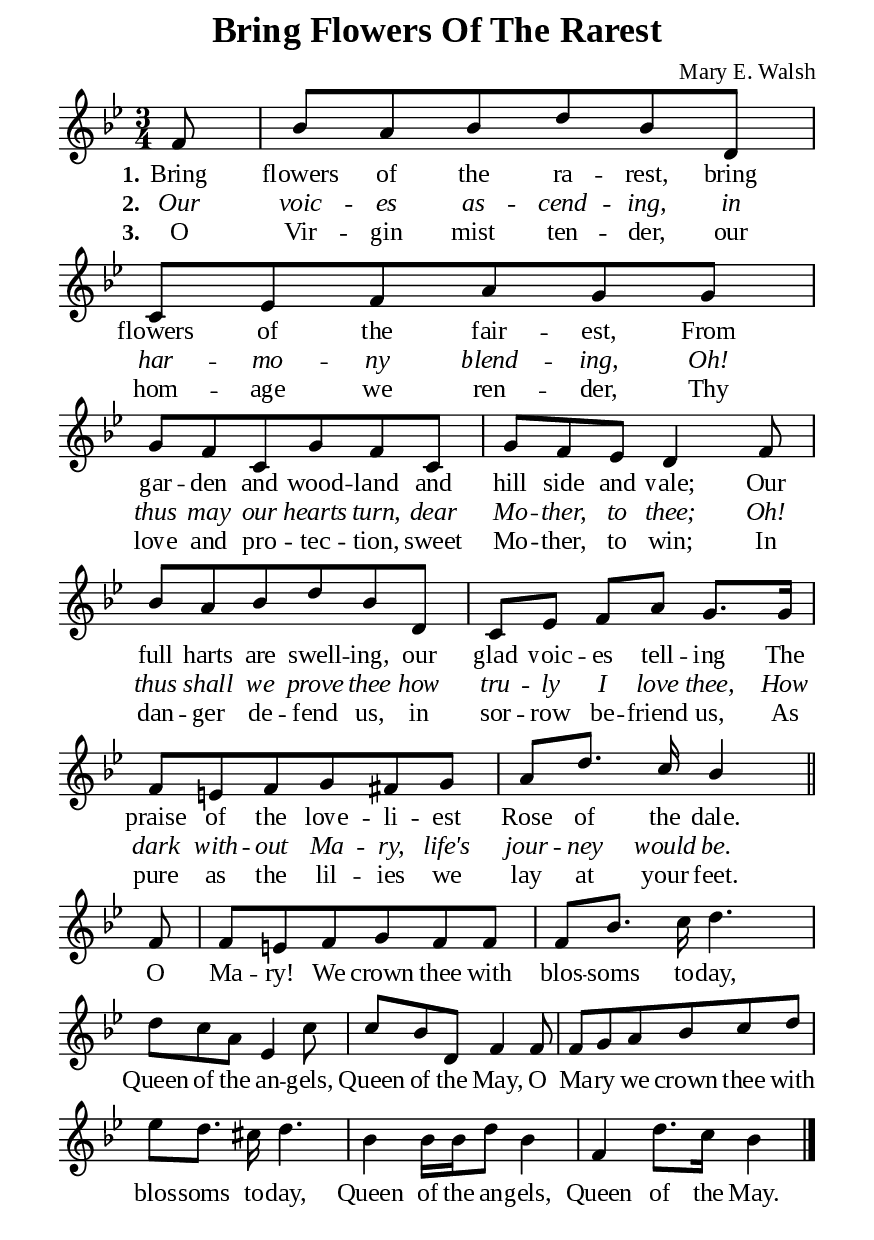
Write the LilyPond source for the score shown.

%%%%%%%%%%%%%%%%%%%%%%%%%%%%%
% CONTENTS OF THIS DOCUMENT
% 1. Common settings
% 2. Verse music
% 3. Chorus music
% 4. Verse lyrics
% 5. Chorus lyrics
% 6. Layout
%%%%%%%%%%%%%%%%%%%%%%%%%%%%%

%%%%%%%%%%%%%%%%%%%%%%%%%%%%%
% 1. Common settings
%%%%%%%%%%%%%%%%%%%%%%%%%%%%%
\version "2.22.1"

\header {
  title = "Bring Flowers Of The Rarest"
  composer = "Mary E. Walsh"
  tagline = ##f
}

globalSettings = {
  \set Score.barNumberVisibility = #all-bar-numbers-visible
  \key bes \major
  \time 3/4
  \override Score.BarNumber.break-visibility = ##(#f #f #f)
}

verseSettings = {
  \phrasingSlurDashed
}

\paper {
  #(set-paper-size "a5")
  top-margin = 1.1\mm
  bottom-marign = 10\mm
  left-margin = 10\mm
  right-margin = 10\mm
  indent = #0
  #(define fonts
	 (make-pango-font-tree "Liberation Serif"
	 		       "Liberation Serif"
			       "Liberation Serif"
			       (/ 20 20)))

  page-count = #1
}

printItalic = {
  \override LyricText.font-shape = #'italic
}

%%%%%%%%%%%%%%%%%%%%%%%%%%%%%
% 2. Verse music
%%%%%%%%%%%%%%%%%%%%%%%%%%%%%
musicVerseSoprano = \relative c' {
                    \partial 8 f8 |
  %{	01	%} bes a bes d bes d, |
  %{	02	%} c ees f a g g |
  %{	03	%} g f c g' f c |
  %{	04	%} g' f ees d4 f8 |
  %{	05	%} bes a bes d bes d, |
  %{	06	%} c ees f a g8. g16 |
  %{	07	%} f8 e! f g fis g |
  %{	08	%} a d8. c16 bes4 \bar "||"
}

%%%%%%%%%%%%%%%%%%%%%%%%%%%%%
% 3. Chorus music
%%%%%%%%%%%%%%%%%%%%%%%%%%%%%
musicChorusSoprano = \relative c' {
  \set Score.currentBarNumber = #9
                    \partial 8 f8 |
  %{	09	%} f e! f g f f |
  %{	10	%} f bes8. c16 d4. |
  %{	11	%} d8 c a ees4 c'8 |
  %{	12	%} c bes d, f4 f8 |
  %{	13	%} f g a bes c d |
  %{	14	%} ees d8. cis16 d4. |
  %{	15	%} bes4 bes16 bes16 d8 bes4 |
  %{	16	%} f4 d'8. c16 bes4 \bar "|."
}

%%%%%%%%%%%%%%%%%%%%%%%%%%%%%
% 4. Verse lyrics
%%%%%%%%%%%%%%%%%%%%%%%%%%%%%
lyricVerseOne = \lyricmode {
  \set stanza = #"1."
  Bring flowers of the ra -- rest, bring flowers of the fair -- est,
  From gar -- den and wood -- land and hill side and vale;
  Our full harts are swell -- ing, our glad voic -- es tell -- ing
  The praise of the love -- li -- est Rose of the dale.
}

lyricVerseTwo = \lyricmode {
  \set stanza = #"2."
  Our voic -- es as -- cend -- ing, in har -- mo -- ny blend -- ing,
  Oh! thus may our hearts turn, dear Mo -- ther, to thee;
  Oh! thus shall we prove thee how tru -- ly I love thee,
  How dark with -- out Ma -- ry, life's jour -- ney would be.
}

lyricVerseThree = \lyricmode {
  \set stanza = #"3."
  O Vir -- gin mist ten -- der, our hom -- age we ren -- der,
  Thy love and pro -- tec -- tion, sweet Mo -- ther, to win;
  In dan -- ger de -- fend us, in sor -- row be -- friend us,
  As pure as the lil -- ies we lay at your feet.
}

%%%%%%%%%%%%%%%%%%%%%%%%%%%%%
% 5. Chorus lyrics
%%%%%%%%%%%%%%%%%%%%%%%%%%%%%
lyricChorus = \lyricmode {
  O Ma -- ry! We crown thee with blos -- soms to -- day,
  Queen of the an -- gels, Queen of the May,
  O Ma -- ry we crown thee with blos -- soms to -- day,
  Queen of the an -- gels, Queen of the May.
}

%%%%%%%%%%%%%%%%%%%%%%%%%%%%%
% 6. Layout
%%%%%%%%%%%%%%%%%%%%%%%%%%%%%
\score {
    \new ChoirStaff <<
      \new Staff <<
        \clef "treble"
        \new Voice = "soprano" {
          \voiceOne \globalSettings \verseSettings   \musicVerseSoprano
        }
      >>
      \new Lyrics \lyricsto soprano \lyricVerseOne
      \new Lyrics \with \printItalic \lyricsto soprano \lyricVerseTwo
      \new Lyrics \lyricsto soprano \lyricVerseThree
    >>
}

\score {
    \new ChoirStaff <<
      \new Staff <<
        \clef "treble"
        \override Staff.TimeSignature #'stencil = ##f
        \new Voice = "soprano" {
          \globalSettings \musicChorusSoprano
        }
      >>
      \new Lyrics \lyricsto soprano \lyricChorus
    >>
}
